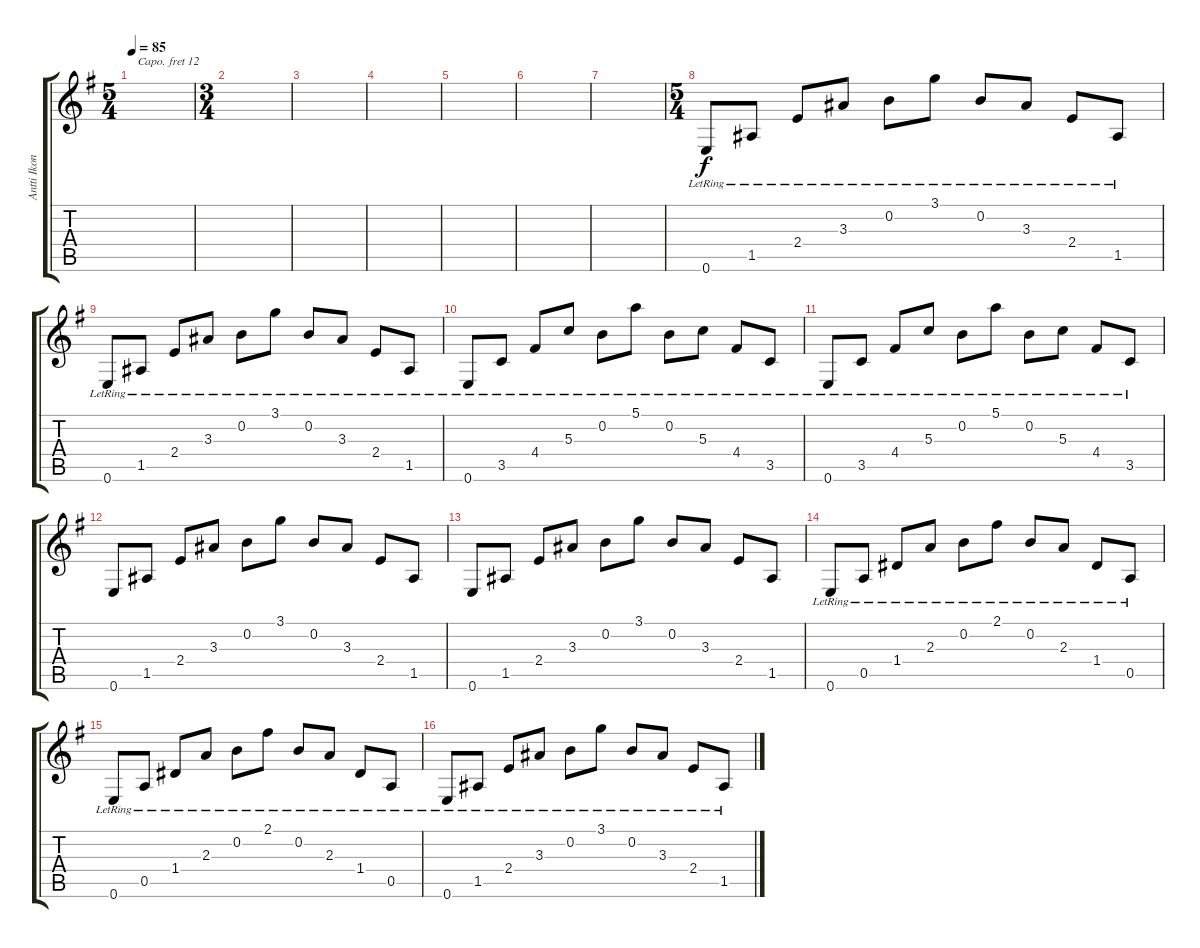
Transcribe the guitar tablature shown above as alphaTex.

\track ("Antti Ikonen II" "Antti Ikon") {instrument acousticgrandpiano}
\staff {score tabs}
\capo 12
\tuning (E4 B3 G3 D3 A2 E2) {hide}
\ts (5 4)
\tempo 85
\clef g2
\ks g
|
\ts (3 4)
|
|
|
|
|
|
\ts (5 4)
0.6{lr}.8 1.5{lr}.8 2.4{lr}.8 3.3{lr}.8 0.2{lr}.8 3.1{lr}.8 0.2{lr}.8 3.3{lr}.8 2.4{lr}.8 1.5{lr}.8 |
0.6{lr}.8 1.5{lr}.8 2.4{lr}.8 3.3{lr}.8 0.2{lr}.8 3.1{lr}.8 0.2{lr}.8 3.3{lr}.8 2.4{lr}.8 1.5{lr}.8 |
0.6{lr}.8 3.5{lr}.8 4.4{lr}.8 5.3{lr}.8 0.2{lr}.8 5.1{lr}.8 0.2{lr}.8 5.3{lr}.8 4.4{lr}.8 3.5{lr}.8 |
0.6{lr}.8 3.5{lr}.8 4.4{lr}.8 5.3{lr}.8 0.2{lr}.8 5.1{lr}.8 0.2{lr}.8 5.3{lr}.8 4.4{lr}.8 3.5{lr}.8 |
0.6.8 1.5.8 2.4.8 3.3.8 0.2.8 3.1.8 0.2.8 3.3.8 2.4.8 1.5.8 |
0.6.8 1.5.8 2.4.8 3.3.8 0.2.8 3.1.8 0.2.8 3.3.8 2.4.8 1.5.8 |
0.6{lr}.8 0.5{lr}.8 1.4{lr}.8 2.3{lr}.8 0.2{lr}.8 2.1{lr}.8 0.2{lr}.8 2.3{lr}.8 1.4{lr}.8 0.5{lr}.8 |
0.6{lr}.8 0.5{lr}.8 1.4{lr}.8 2.3{lr}.8 0.2{lr}.8 2.1{lr}.8 0.2{lr}.8 2.3{lr}.8 1.4{lr}.8 0.5{lr}.8 |
0.6{lr}.8 1.5{lr}.8 2.4{lr}.8 3.3{lr}.8 0.2{lr}.8 3.1{lr}.8 0.2{lr}.8 3.3{lr}.8 2.4{lr}.8 1.5{lr}.8
